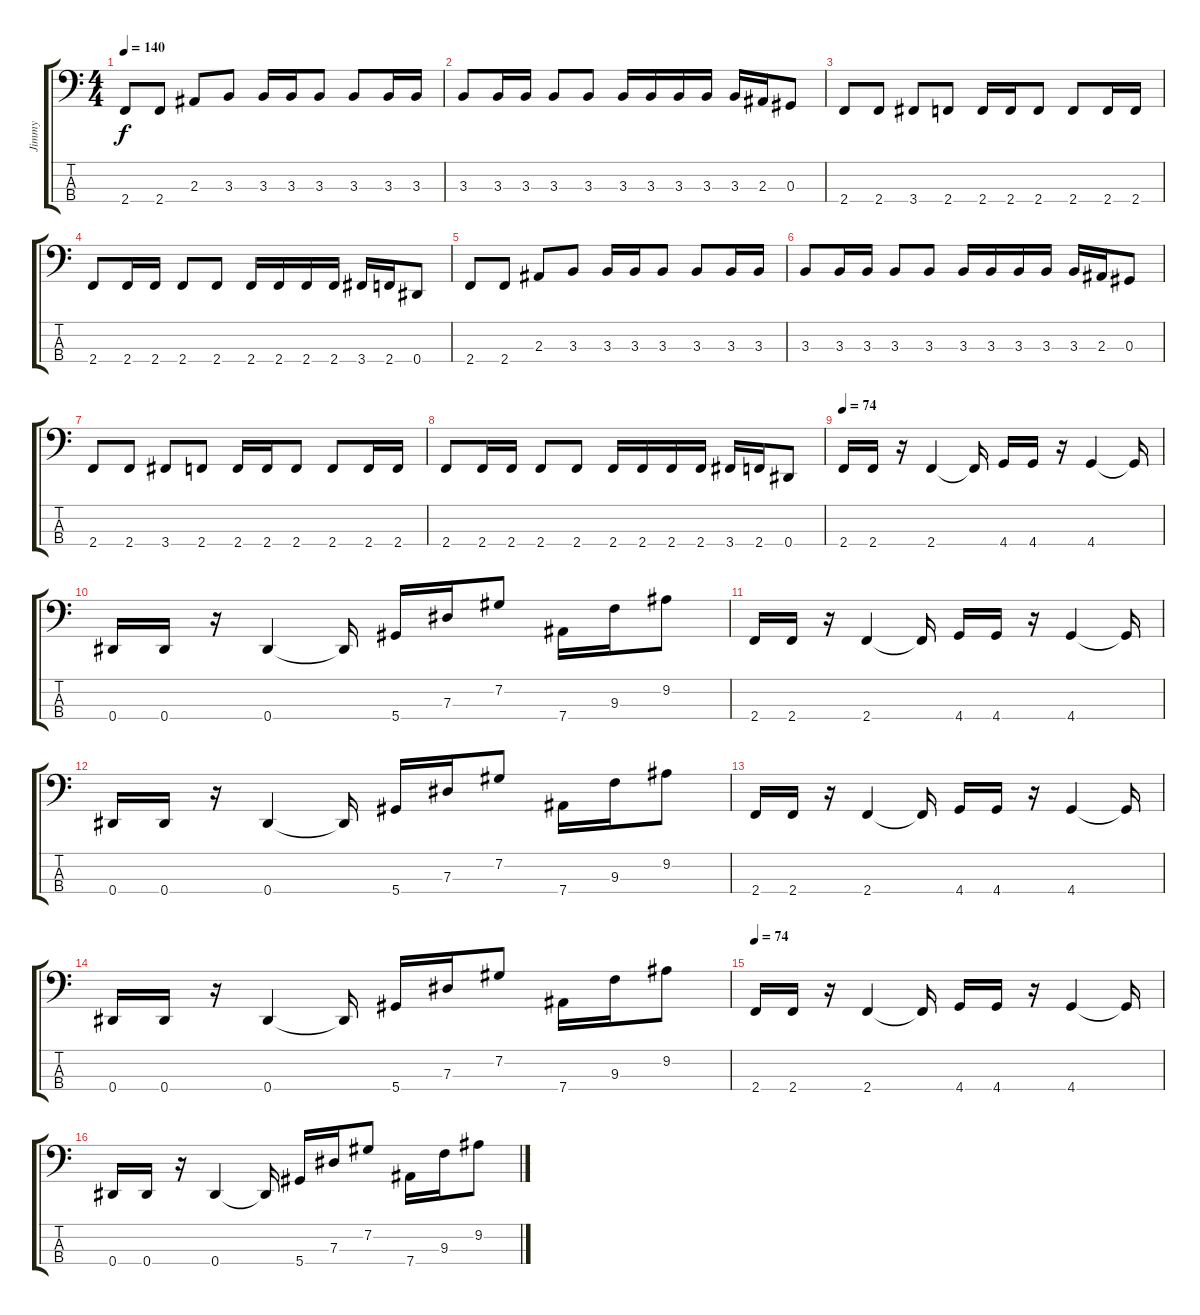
\track ("Jimmy" "Jimmy") {instrument electricbasspick}
\staff {score tabs}
\tuning (Gb2 Db2 Ab1 Eb1) {hide}
\ts (4 4)
\tempo 140
\clef f4
\ks c
2.4.8{dy f} 2.4.8 2.3.8 3.3.8 3.3.16 3.3.16 3.3.8 3.3.8 3.3.16 3.3.16 |
3.3.8 3.3.16 3.3.16 3.3.8 3.3.8 3.3.16 3.3.16 3.3.16 3.3.16 3.3.16 2.3.16 0.3.8 |
2.4.8 2.4.8 3.4.8 2.4.8 2.4.16 2.4.16 2.4.8 2.4.8 2.4.16 2.4.16 |
2.4.8 2.4.16 2.4.16 2.4.8 2.4.8 2.4.16 2.4.16 2.4.16 2.4.16 3.4.16 2.4.16 0.4.8 |
2.4.8 2.4.8 2.3.8 3.3.8 3.3.16 3.3.16 3.3.8 3.3.8 3.3.16 3.3.16 |
3.3.8 3.3.16 3.3.16 3.3.8 3.3.8 3.3.16 3.3.16 3.3.16 3.3.16 3.3.16 2.3.16 0.3.8 |
2.4.8 2.4.8 3.4.8 2.4.8 2.4.16 2.4.16 2.4.8 2.4.8 2.4.16 2.4.16 |
2.4.8 2.4.16 2.4.16 2.4.8 2.4.8 2.4.16 2.4.16 2.4.16 2.4.16 3.4.16 2.4.16 0.4.8 |
\tempo 74
2.4.16 2.4.16 r.16 2.4.4 2.4{t}.16 4.4.16 4.4.16 r.16 4.4.4 4.4{t}.16 |
0.4.16 0.4.16 r.16 0.4.4 0.4{t}.16 5.4.16 7.3.16 7.2.8 7.4.16 9.3.16 9.2.8 |
2.4.16 2.4.16 r.16 2.4.4 2.4{t}.16 4.4.16 4.4.16 r.16 4.4.4 4.4{t}.16 |
0.4.16 0.4.16 r.16 0.4.4 0.4{t}.16 5.4.16 7.3.16 7.2.8 7.4.16 9.3.16 9.2.8 |
2.4.16 2.4.16 r.16 2.4.4 2.4{t}.16 4.4.16 4.4.16 r.16 4.4.4 4.4{t}.16 |
0.4.16 0.4.16 r.16 0.4.4 0.4{t}.16 5.4.16 7.3.16 7.2.8 7.4.16 9.3.16 9.2.8 |
\tempo 74
2.4.16 2.4.16 r.16 2.4.4 2.4{t}.16 4.4.16 4.4.16 r.16 4.4.4 4.4{t}.16 |
0.4.16 0.4.16 r.16 0.4.4 0.4{t}.16 5.4.16 7.3.16 7.2.8 7.4.16 9.3.16 9.2.8
